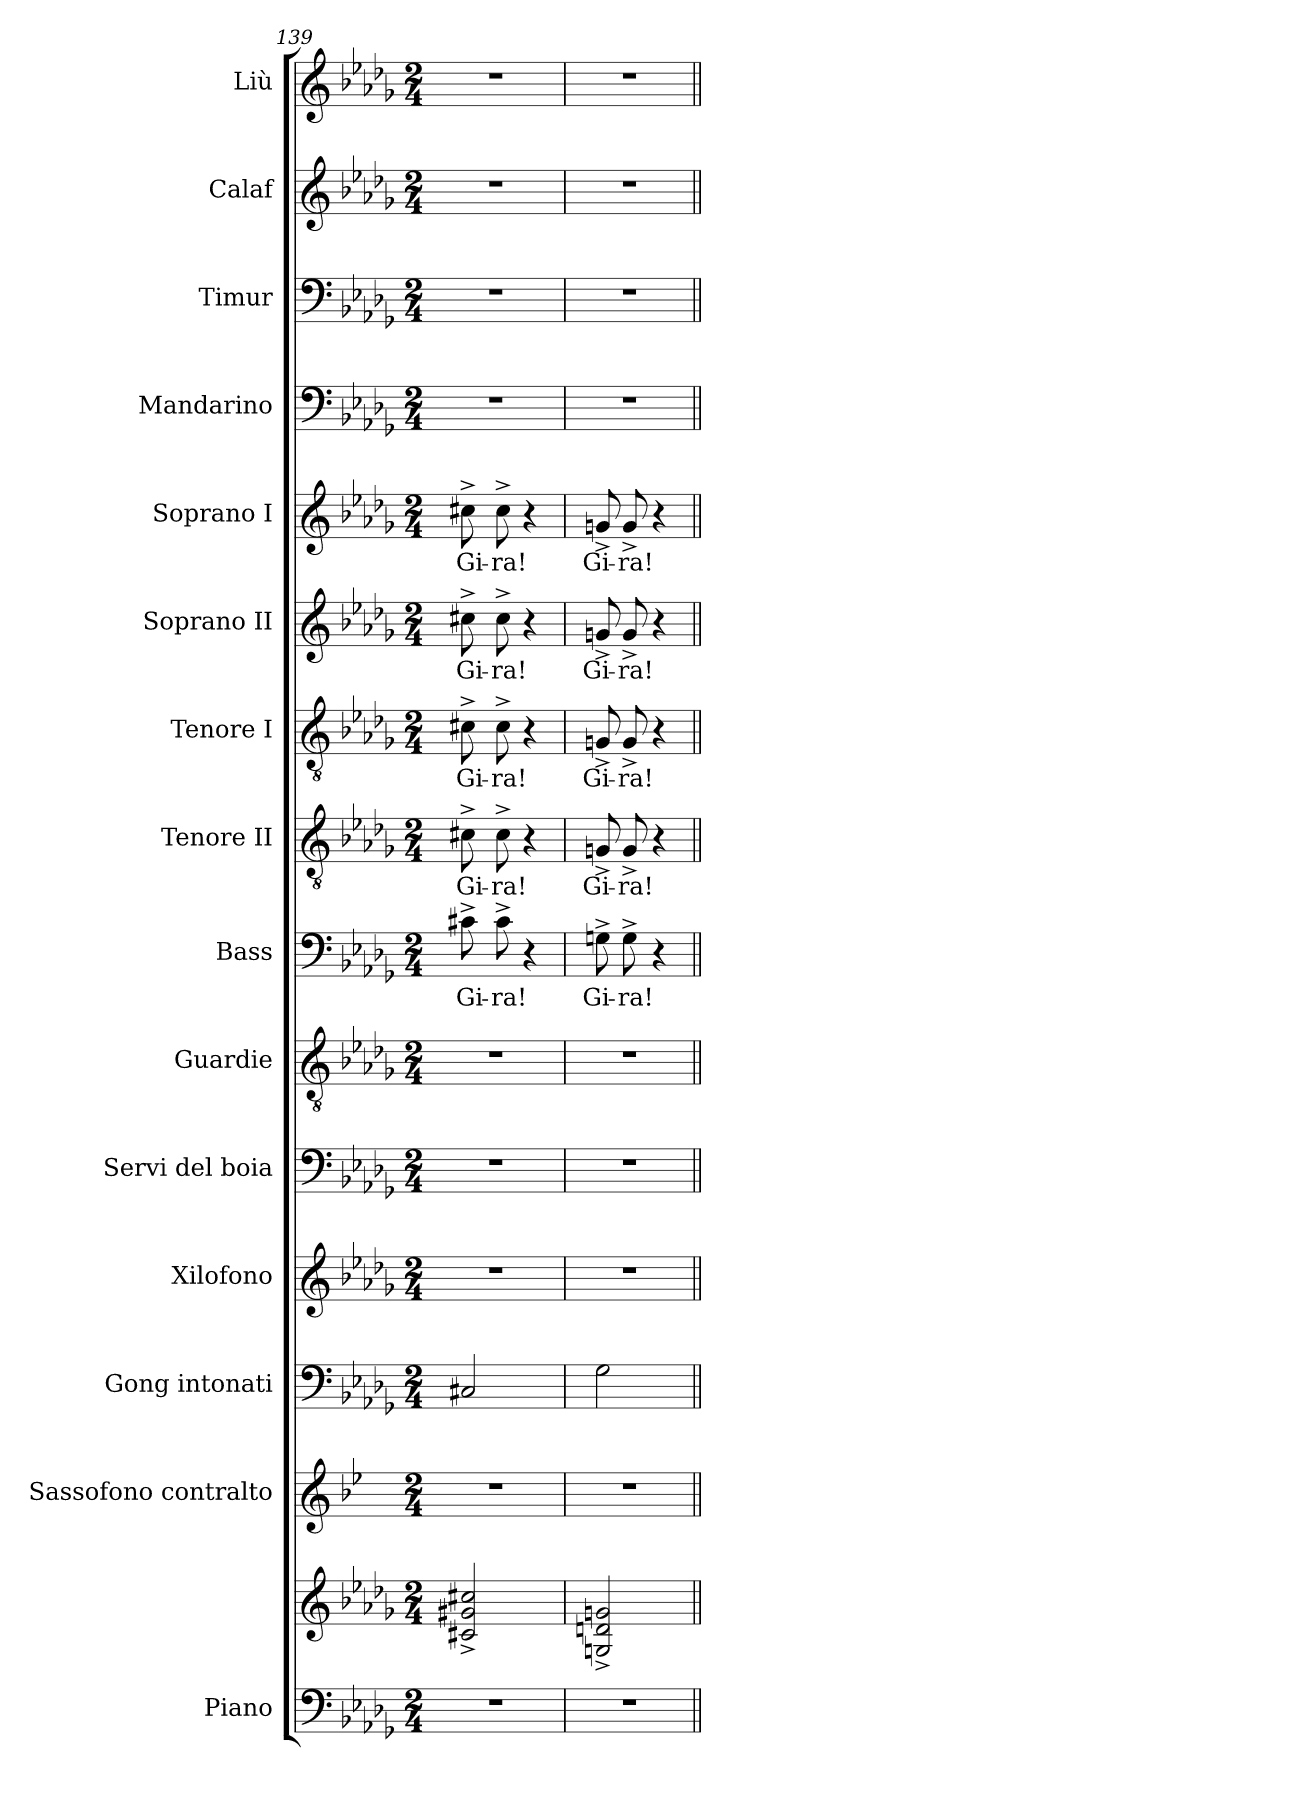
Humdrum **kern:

**kern	**kern	**kern	**kern	**kern	**kern	**kern	**kern	**text	**kern	**text	**kern	**text	**kern	**text	**kern	**text	**kern	**kern	**kern	**kern
*part15	*part15	*part14	*part13	*part12	*part11	*part10	*part9	*part9	*part8	*part8	*part7	*part7	*part6	*part6	*part5	*part5	*part4	*part3	*part2	*part1
*staff16	*staff15	*staff14	*staff13	*staff12	*staff11	*staff10	*staff9	*staff9	*staff8	*staff8	*staff7	*staff7	*staff6	*staff6	*staff5	*staff5	*staff4	*staff3	*staff2	*staff1
*I"Piano	*	*I"Sassofono contralto	*I"Gong intonati	*I"Xilofono	*I"Servi del boia	*I"Guardie	*I"Bass	*	*I"Tenore II	*	*I"Tenore I	*	*I"Soprano II	*	*I"Soprano I	*	*I"Mandarino	*I"Timur	*I"Calaf	*I"Liù
*I'Pno.	*	*	*I'Gong int.	*I'Xil.	*I'Ser.B.	*I'G.	*I'B.	*	*I'T. II	*	*I'T. I	*	*I'S. II	*	*I'S. I	*	*I'M.	*I'T.	*I'C.	*I'L.
*clefF4	*clefG2	*clefG2	*clefF4	*clefG2	*clefF4	*clefGv2	*clefF4	*	*clefGv2	*	*clefGv2	*	*clefG2	*	*clefG2	*	*clefF4	*clefF4	*clefG2	*clefG2
*	*	*ITrd5c9	*	*ITrd-7c-12	*	*	*	*	*	*	*	*	*	*	*	*	*	*	*	*
*k[b-e-a-d-g-]	*k[b-e-a-d-g-]	*k[b-e-a-d-g-]	*k[b-e-a-d-g-]	*k[b-e-a-d-g-]	*k[b-e-a-d-g-]	*k[b-e-a-d-g-]	*k[b-e-a-d-g-]	*	*k[b-e-a-d-g-]	*	*k[b-e-a-d-g-]	*	*k[b-e-a-d-g-]	*	*k[b-e-a-d-g-]	*	*k[b-e-a-d-g-]	*k[b-e-a-d-g-]	*k[b-e-a-d-g-]	*k[b-e-a-d-g-]
*M2/4	*M2/4	*M2/4	*M2/4	*M2/4	*M2/4	*M2/4	*M2/4	*	*M2/4	*	*M2/4	*	*M2/4	*	*M2/4	*	*M2/4	*M2/4	*M2/4	*M2/4
=139	=139	=139	=139	=139	=139	=139	=139	=139	=139	=139	=139	=139	=139	=139	=139	=139	=139	=139	=139	=139
!	!	!	!	!	!	!	!	!LO:LY:b	!	!LO:LY:b	!	!LO:LY:b	!	!LO:LY:b	!	!LO:LY:b	!	!	!	!
2r	2c#X/^ 2g#X/^ 2cc#X/^	2r	2C#X/	2r	2r	2r	8c#X^\	Gi-	8c#X^\	Gi-	8c#X^\	Gi-	8cc#X^\	Gi-	8cc#X^\	Gi-	2r	2r	2r	2r
!	!	!	!	!	!	!	!	!LO:LY:b	!	!LO:LY:b	!	!LO:LY:b	!	!LO:LY:b	!	!LO:LY:b	!	!	!	!
.	.	.	.	.	.	.	8c#^\	-ra!	8c#^\	-ra!	8c#^\	-ra!	8cc#^\	-ra!	8cc#^\	-ra!	.	.	.	.
.	.	.	.	.	.	.	4r	.	4r	.	4r	.	4r	.	4r	.	.	.	.	.
=140	=140	=140	=140	=140	=140	=140	=140	=140	=140	=140	=140	=140	=140	=140	=140	=140	=140	=140	=140	=140
!	!	!	!	!	!	!	!	!LO:LY:b	!	!LO:LY:b	!	!LO:LY:b	!	!LO:LY:b	!	!LO:LY:b	!	!	!	!
2r	2Gn/^ 2dn/^ 2gn/^	2r	2G-\	2r	2r	2r	8Gn^\	Gi-	8Gn^/	Gi-	8Gn^/	Gi-	8gn^/	Gi-	8gn^/	Gi-	2r	2r	2r	2r
!	!	!	!	!	!	!	!	!LO:LY:b	!	!LO:LY:b	!	!LO:LY:b	!	!LO:LY:b	!	!LO:LY:b	!	!	!	!
.	.	.	.	.	.	.	8G^\	-ra!	8G^/	-ra!	8G^/	-ra!	8g^/	-ra!	8g^/	-ra!	.	.	.	.
.	.	.	.	.	.	.	4r	.	4r	.	4r	.	4r	.	4r	.	.	.	.	.
=||	=||	=||	=||	=||	=||	=||	=||	=||	=||	=||	=||	=||	=||	=||	=||	=||	=||	=||	=||	=||
*-	*-	*-	*-	*-	*-	*-	*-	*-	*-	*-	*-	*-	*-	*-	*-	*-	*-	*-	*-	*-
